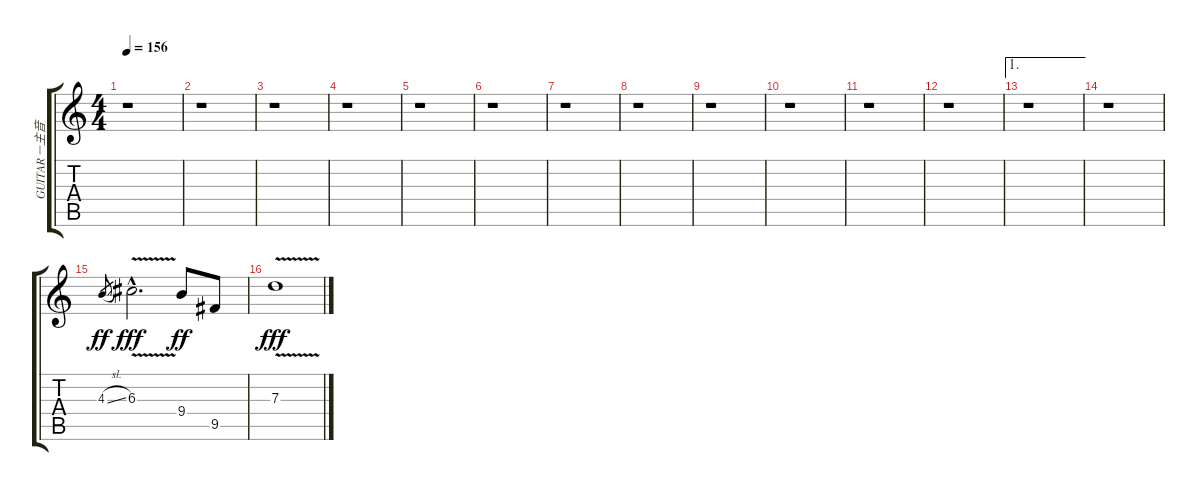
\track ("GUITAR－主音" "GUITAR－主音") {instrument distortionguitar}
\staff {score tabs}
\tuning (E4 B3 G3 D3 A2 E2) {hide}
\ts (4 4)
\tempo 156
\clef g2
\ks c
r.1{dy f} |
r.1 |
r.1 |
r.1 |
r.1 |
r.1 |
r.1 |
r.1 |
r.1 |
r.1 |
r.1 |
r.1 |
\ae 1
r.1 |
r.1 |
4.3{sl}.8{gr dy ff} 6.3{v hac}.2{d dy fff} 9.4.8{dy ff} 9.5.8 |
7.3{v}.1{dy fff}
